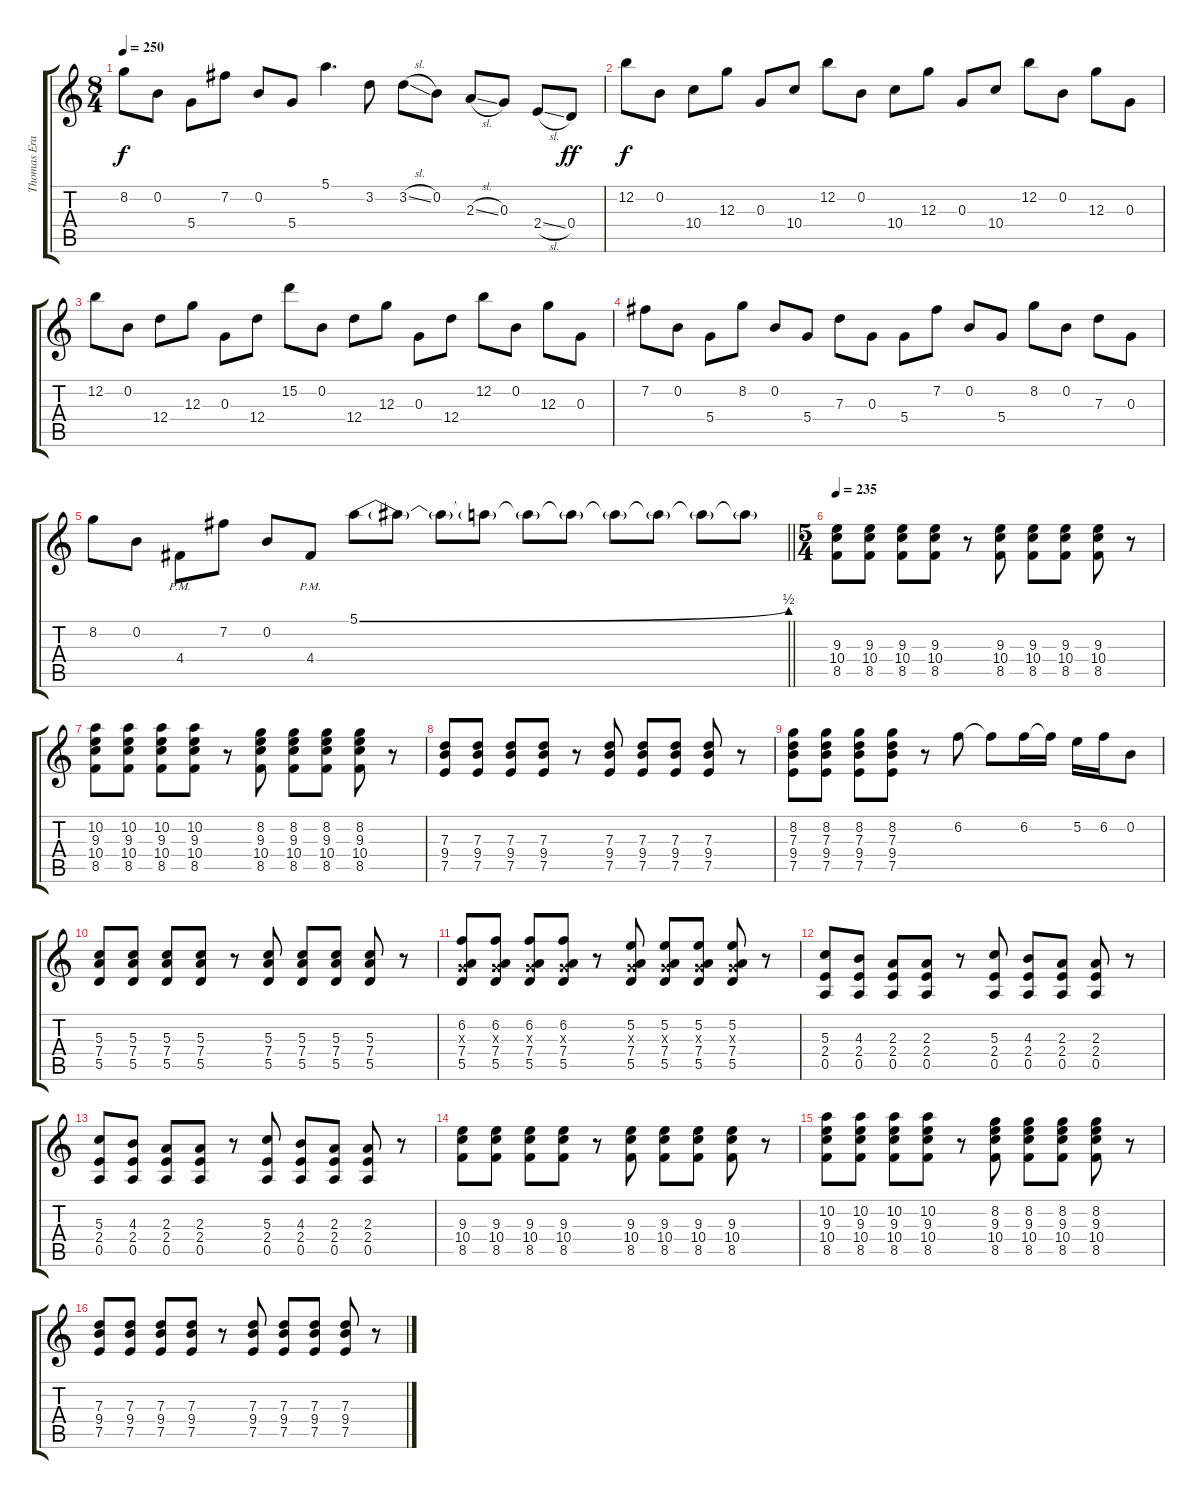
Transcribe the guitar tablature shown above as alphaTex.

\track ("Thomas Erak (Left)" "Thomas Era") {instrument overdrivenguitar}
\staff {score tabs}
\tuning (E4 B3 G3 D3 A2 E2) {hide}
\ts (8 4)
\tempo 250
\clef g2
\ks c
8.2.8{dy f} 0.2.8 5.4.8 7.2.8 0.2.8 5.4.8 5.1.4{d} 3.2.8 3.2{sl}.8 0.2.8 2.3{sl}.8 0.3.8 2.4{sl}.8 0.4.8{dy ff} |
12.2.8{dy f} 0.2.8 10.4.8 12.3.8 0.3.8 10.4.8 12.2.8 0.2.8 10.4.8 12.3.8 0.3.8 10.4.8 12.2.8 0.2.8 12.3.8 0.3.8 |
12.2.8 0.2.8 12.4.8 12.3.8 0.3.8 12.4.8 15.2.8 0.2.8 12.4.8 12.3.8 0.3.8 12.4.8 12.2.8 0.2.8 12.3.8 0.3.8 |
7.2.8 0.2.8 5.4.8 8.2.8 0.2.8 5.4.8 7.3.8 0.3.8 5.4.8 7.2.8 0.2.8 5.4.8 8.2.8 0.2.8 7.3.8 0.3.8 |
\barLineRight lightlight
8.2.8 0.2.8 4.4{pm}.8 7.2.8 0.2.8 4.4{pm}.8 5.1{be (bend 0 0 60 2)}.8 5.1{t}.8 5.1{t}.8 5.1{t}.8 5.1{t}.8 5.1{t}.8 5.1{t}.8 5.1{t}.8 5.1{t}.8 5.1{t}.8 |
\ts (5 4)
\tempo 235
(9.3 10.4 8.5).8 (9.3 10.4 8.5).8 (9.3 10.4 8.5).8 (9.3 10.4 8.5).8 r.8 (9.3 10.4 8.5).8 (9.3 10.4 8.5).8 (9.3 10.4 8.5).8 (9.3 10.4 8.5).8 r.8 |
(10.2 9.3 10.4 8.5).8 (10.2 9.3 10.4 8.5).8 (10.2 9.3 10.4 8.5).8 (10.2 9.3 10.4 8.5).8 r.8 (8.2 9.3 10.4 8.5).8 (8.2 9.3 10.4 8.5).8 (8.2 9.3 10.4 8.5).8 (8.2 9.3 10.4 8.5).8 r.8 |
(7.3 9.4 7.5).8 (7.3 9.4 7.5).8 (7.3 9.4 7.5).8 (7.3 9.4 7.5).8 r.8 (7.3 9.4 7.5).8 (7.3 9.4 7.5).8 (7.3 9.4 7.5).8 (7.3 9.4 7.5).8 r.8 |
(8.2 7.3 9.4 7.5).8 (8.2 7.3 9.4 7.5).8 (8.2 7.3 9.4 7.5).8 (8.2 7.3 9.4 7.5).8 r.8 6.2.8 6.2{t}.8 6.2.16 6.2{t}.16 5.2.16 6.2.16 0.2.8 |
(5.3 7.4 5.5).8 (5.3 7.4 5.5).8 (5.3 7.4 5.5).8 (5.3 7.4 5.5).8 r.8 (5.3 7.4 5.5).8 (5.3 7.4 5.5).8 (5.3 7.4 5.5).8 (5.3 7.4 5.5).8 r.8 |
(6.2 0.3{x} 7.4 5.5).8 (6.2 0.3{x} 7.4 5.5).8 (6.2 0.3{x} 7.4 5.5).8 (6.2 0.3{x} 7.4 5.5).8 r.8 (5.2 0.3{x} 7.4 5.5).8 (5.2 0.3{x} 7.4 5.5).8 (5.2 0.3{x} 7.4 5.5).8 (5.2 0.3{x} 7.4 5.5).8 r.8 |
(5.3 2.4 0.5).8 (4.3 2.4 0.5).8 (2.3 2.4 0.5).8 (2.3 2.4 0.5).8 r.8 (5.3 2.4 0.5).8 (4.3 2.4 0.5).8 (2.3 2.4 0.5).8 (2.3 2.4 0.5).8 r.8 |
(5.3 2.4 0.5).8 (4.3 2.4 0.5).8 (2.3 2.4 0.5).8 (2.3 2.4 0.5).8 r.8 (5.3 2.4 0.5).8 (4.3 2.4 0.5).8 (2.3 2.4 0.5).8 (2.3 2.4 0.5).8 r.8 |
(9.3 10.4 8.5).8 (9.3 10.4 8.5).8 (9.3 10.4 8.5).8 (9.3 10.4 8.5).8 r.8 (9.3 10.4 8.5).8 (9.3 10.4 8.5).8 (9.3 10.4 8.5).8 (9.3 10.4 8.5).8 r.8 |
(10.2 9.3 10.4 8.5).8 (10.2 9.3 10.4 8.5).8 (10.2 9.3 10.4 8.5).8 (10.2 9.3 10.4 8.5).8 r.8 (8.2 9.3 10.4 8.5).8 (8.2 9.3 10.4 8.5).8 (8.2 9.3 10.4 8.5).8 (8.2 9.3 10.4 8.5).8 r.8 |
(7.3 9.4 7.5).8 (7.3 9.4 7.5).8 (7.3 9.4 7.5).8 (7.3 9.4 7.5).8 r.8 (7.3 9.4 7.5).8 (7.3 9.4 7.5).8 (7.3 9.4 7.5).8 (7.3 9.4 7.5).8 r.8
